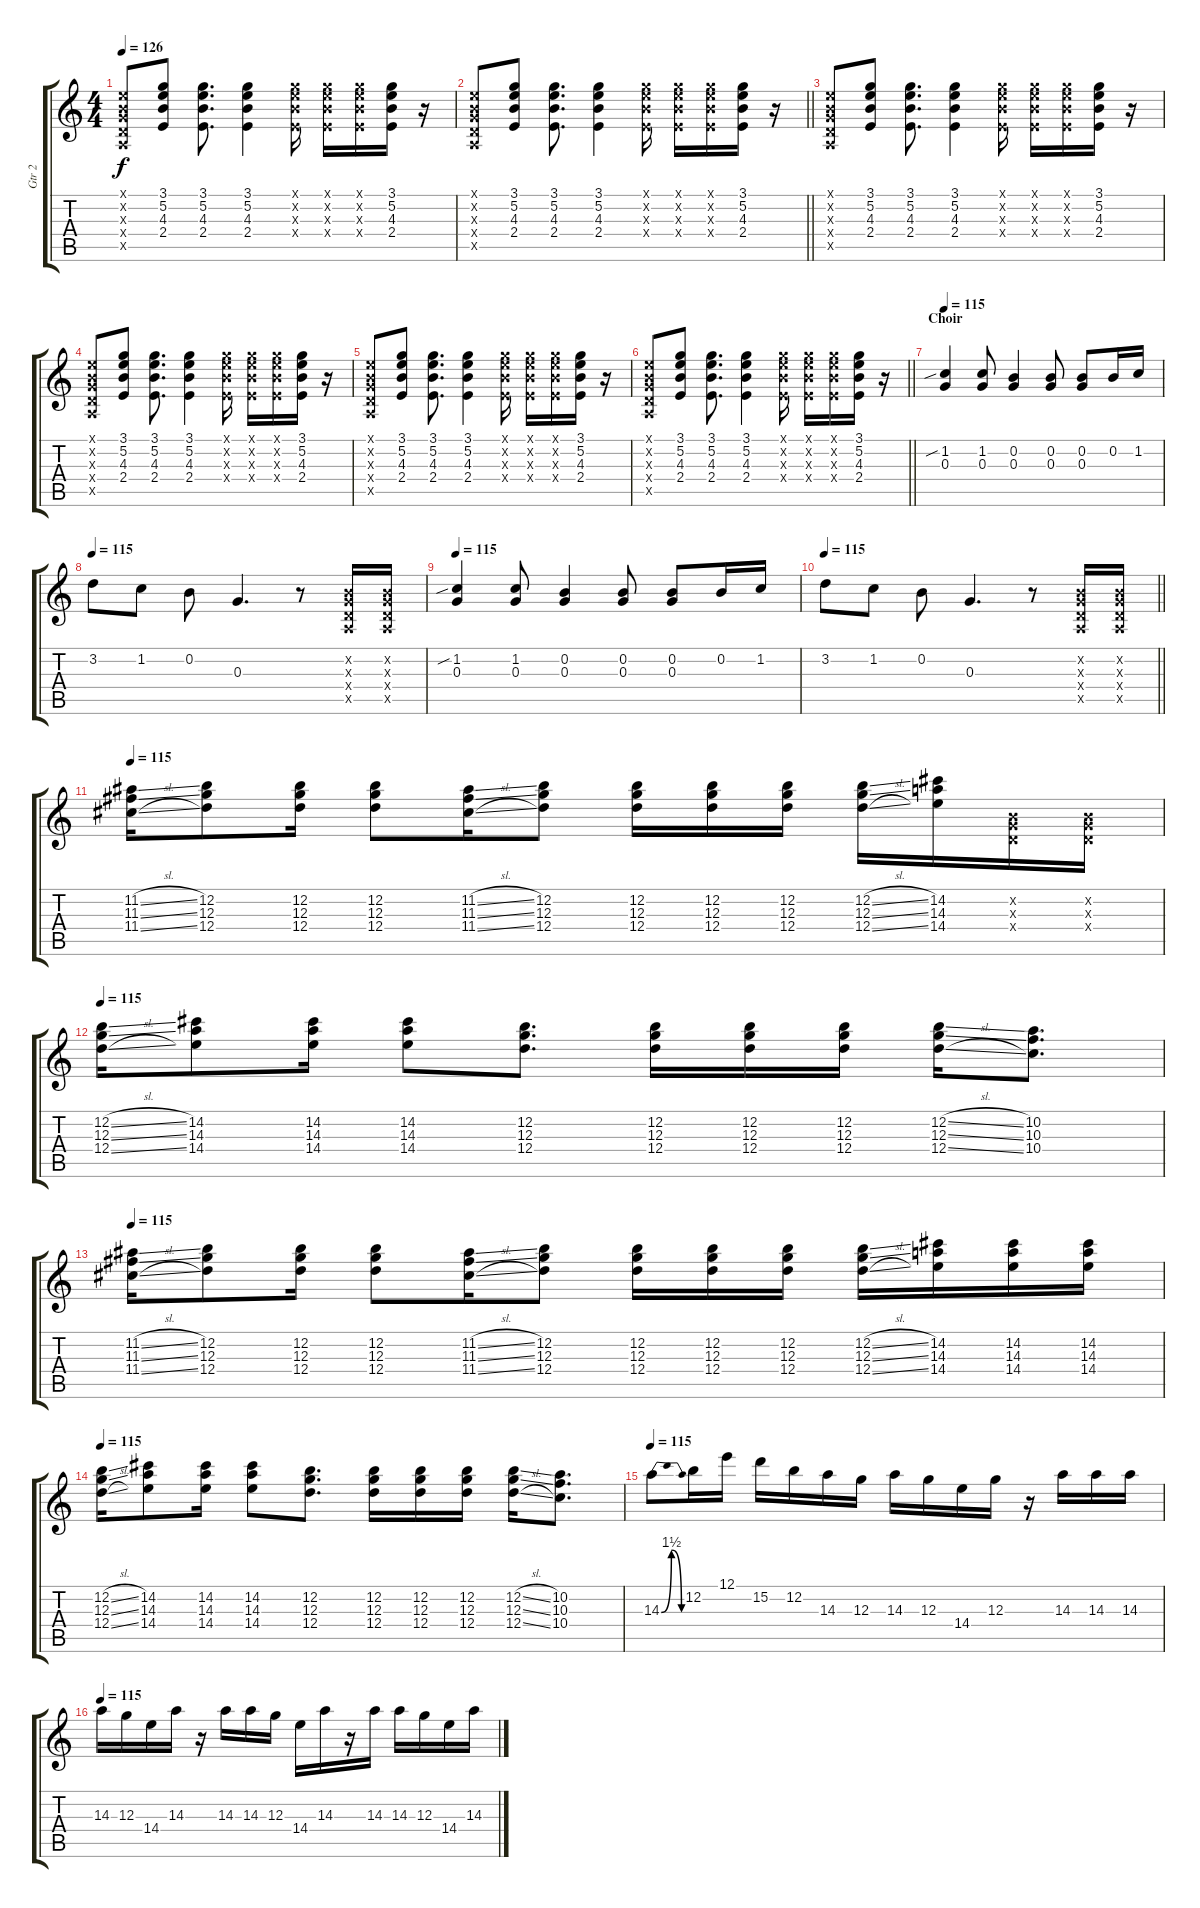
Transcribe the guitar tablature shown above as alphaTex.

\track ("Gtr 2" "Gtr 2") {instrument overdrivenguitar}
\staff {score tabs}
\tuning (E4 B3 G3 D3 A2 E2) {hide}
\ts (4 4)
\tempo 126
\clef g2
\ks c
(0.1{x} 0.2{x} 0.3{x} 0.4{x} 0.5{x}).8{dy f} (3.1 5.2 4.3 2.4).8 (3.1 5.2 4.3 2.4).8{d} (3.1 5.2 4.3 2.4).4 (3.1{x} 5.2{x} 4.3{x} 2.4{x}).16 (3.1{x} 5.2{x} 4.3{x} 2.4{x}).16 (3.1{x} 5.2{x} 4.3{x} 2.4{x}).16 (3.1 5.2 4.3 2.4).16 r.16 |
\barLineRight lightlight
(0.1{x} 0.2{x} 0.3{x} 0.4{x} 0.5{x}).8 (3.1 5.2 4.3 2.4).8 (3.1 5.2 4.3 2.4).8{d} (3.1 5.2 4.3 2.4).4 (3.1{x} 5.2{x} 4.3{x} 2.4{x}).16 (3.1{x} 5.2{x} 4.3{x} 2.4{x}).16 (3.1{x} 5.2{x} 4.3{x} 2.4{x}).16 (3.1 5.2 4.3 2.4).16 r.16 |
(0.1{x} 0.2{x} 0.3{x} 0.4{x} 0.5{x}).8 (3.1 5.2 4.3 2.4).8 (3.1 5.2 4.3 2.4).8{d} (3.1 5.2 4.3 2.4).4 (3.1{x} 5.2{x} 4.3{x} 2.4{x}).16 (3.1{x} 5.2{x} 4.3{x} 2.4{x}).16 (3.1{x} 5.2{x} 4.3{x} 2.4{x}).16 (3.1 5.2 4.3 2.4).16 r.16 |
(0.1{x} 0.2{x} 0.3{x} 0.4{x} 0.5{x}).8 (3.1 5.2 4.3 2.4).8 (3.1 5.2 4.3 2.4).8{d} (3.1 5.2 4.3 2.4).4 (3.1{x} 5.2{x} 4.3{x} 2.4{x}).16 (3.1{x} 5.2{x} 4.3{x} 2.4{x}).16 (3.1{x} 5.2{x} 4.3{x} 2.4{x}).16 (3.1 5.2 4.3 2.4).16 r.16 |
(0.1{x} 0.2{x} 0.3{x} 0.4{x} 0.5{x}).8 (3.1 5.2 4.3 2.4).8 (3.1 5.2 4.3 2.4).8{d} (3.1 5.2 4.3 2.4).4 (3.1{x} 5.2{x} 4.3{x} 2.4{x}).16 (3.1{x} 5.2{x} 4.3{x} 2.4{x}).16 (3.1{x} 5.2{x} 4.3{x} 2.4{x}).16 (3.1 5.2 4.3 2.4).16 r.16 |
\barLineRight lightlight
(0.1{x} 0.2{x} 0.3{x} 0.4{x} 0.5{x}).8 (3.1 5.2 4.3 2.4).8 (3.1 5.2 4.3 2.4).8{d} (3.1 5.2 4.3 2.4).4 (3.1{x} 5.2{x} 4.3{x} 2.4{x}).16 (3.1{x} 5.2{x} 4.3{x} 2.4{x}).16 (3.1{x} 5.2{x} 4.3{x} 2.4{x}).16 (3.1 5.2 4.3 2.4).16 r.16 |
\section ("" "Choir")
\tempo 115
(1.2{sib} 0.3).4 (1.2 0.3).8 (0.2 0.3).4 (0.2 0.3).8 (0.2 0.3).8 0.2.16 1.2.16 |
\tempo 115
3.2.8 1.2.8 0.2.8 0.3.4{d} r.8 (0.2{x} 0.3{x} 0.4{x} 0.5{x}).16 (0.2{x} 0.3{x} 0.4{x} 0.5{x}).16 |
\tempo 115
(1.2{sib} 0.3).4 (1.2 0.3).8 (0.2 0.3).4 (0.2 0.3).8 (0.2 0.3).8 0.2.16 1.2.16 |
\tempo 115
\barLineRight lightlight
3.2.8 1.2.8 0.2.8 0.3.4{d} r.8 (0.2{x} 0.3{x} 0.4{x} 0.5{x}).16 (0.2{x} 0.3{x} 0.4{x} 0.5{x}).16 |
\tempo 115
(11.2{sl} 11.3{sl} 11.4{sl}).16 (12.2 12.3 12.4).8 (12.2 12.3 12.4).16 (12.2 12.3 12.4).8 (11.2{sl} 11.3{sl} 11.4{sl}).16 (12.2 12.3 12.4).8 (12.2 12.3 12.4).16 (12.2 12.3 12.4).16 (12.2 12.3 12.4).16 (12.2{sl} 12.3{sl} 12.4{sl}).16 (14.2 14.3 14.4).16 (0.2{x} 0.3{x} 0.4{x}).16 (0.2{x} 0.3{x} 0.4{x}).16 |
\tempo 115
(12.2{sl} 12.3{sl} 12.4{sl}).16 (14.2 14.3 14.4).8 (14.2 14.3 14.4).16 (14.2 14.3 14.4).8 (12.2 12.3 12.4).8{d} (12.2 12.3 12.4).16 (12.2 12.3 12.4).16 (12.2 12.3 12.4).16 (12.2{sl} 12.3{sl} 12.4{sl}).16 (10.2 10.3 10.4).8{d} |
\tempo 115
(11.2{sl} 11.3{sl} 11.4{sl}).16 (12.2 12.3 12.4).8 (12.2 12.3 12.4).16 (12.2 12.3 12.4).8 (11.2{sl} 11.3{sl} 11.4{sl}).16 (12.2 12.3 12.4).8 (12.2 12.3 12.4).16 (12.2 12.3 12.4).16 (12.2 12.3 12.4).16 (12.2{sl} 12.3{sl} 12.4{sl}).16 (14.2 14.3 14.4).16 (14.2 14.3 14.4).16 (14.2 14.3 14.4).16 |
\tempo 115
(12.2{sl} 12.3{sl} 12.4{sl}).16 (14.2 14.3 14.4).8 (14.2 14.3 14.4).16 (14.2 14.3 14.4).8 (12.2 12.3 12.4).8{d} (12.2 12.3 12.4).16 (12.2 12.3 12.4).16 (12.2 12.3 12.4).16 (12.2{sl} 12.3{sl} 12.4{sl}).16 (10.2 10.3 10.4).8{d} |
\tempo 115
14.3{be (bendrelease 0 0 30 6 30 6 60 0)}.8 12.2.16 12.1.16 15.2.16 12.2.16 14.3.16 12.3.16 14.3.16 12.3.16 14.4.16 12.3.16 r.16 14.3.16 14.3.16 14.3.16 |
\tempo 115
14.3.16 12.3.16 14.4.16 14.3.16 r.16 14.3.16 14.3.16 12.3.16 14.4.16 14.3.16 r.16 14.3.16 14.3.16 12.3.16 14.4.16 14.3.16
